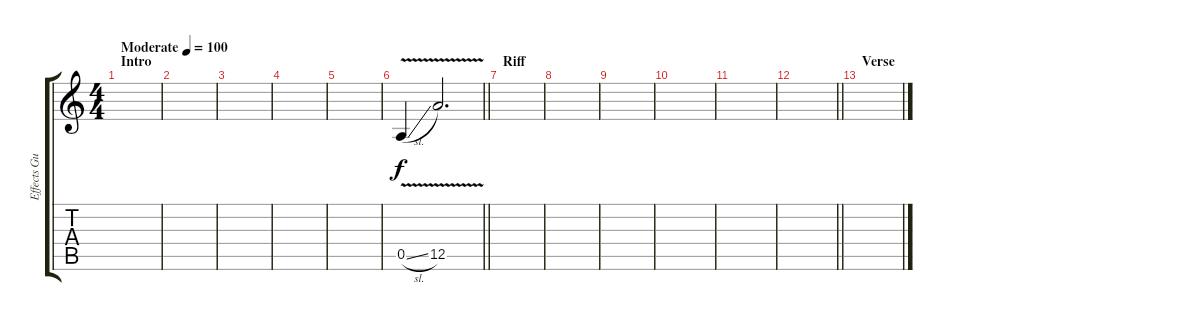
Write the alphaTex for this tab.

\track ("Effects Guitar" "Effects Gu") {instrument distortionguitar}
\staff {score tabs}
\tuning (E4 B3 G3 D3 A2 E2) {hide}
\ts (4 4)
\section ("" "Intro")
\tempo (100 "Moderate")
\clef g2
\ks c
|
|
|
|
|
\barLineRight lightlight
0.5{v sl}.4 12.5{v}.2{d} |
\section ("" "Riff")
|
|
|
|
|
\barLineRight lightlight
|
\section ("" "Verse")
